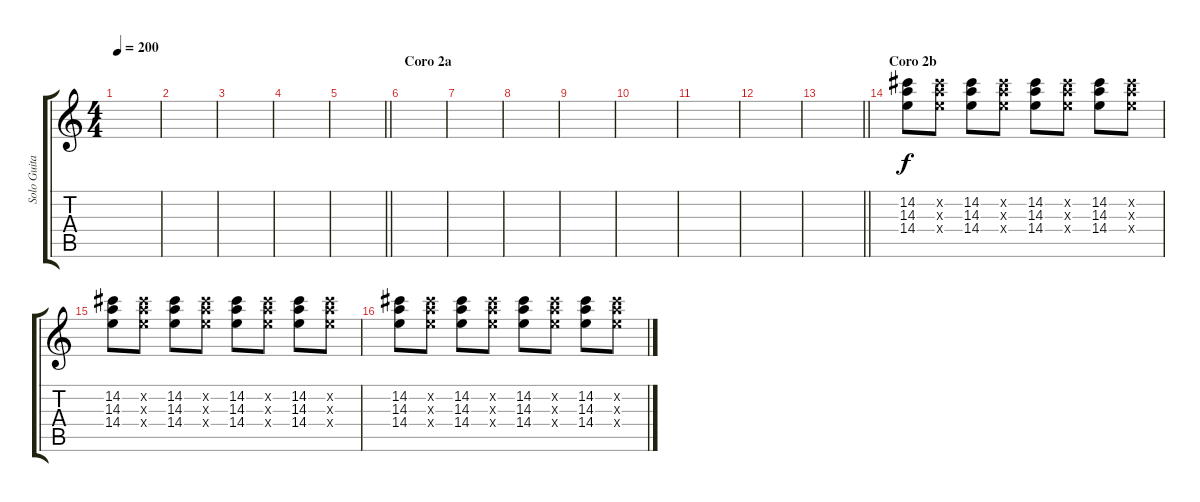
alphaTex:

\track ("Solo Guitar" "Solo Guita") {instrument overdrivenguitar}
\staff {score tabs}
\tuning (E4 B3 G3 D3 A2 E2) {hide}
\ts (4 4)
\tempo 200
\clef g2
\ks c
|
|
|
|
\barLineRight lightlight
|
\section ("" "Coro 2a")
|
|
|
|
|
|
|
\barLineRight lightlight
|
\section ("" "Coro 2b")
(14.2 14.3 14.4).8{volume 10} (14.2{x} 14.3{x} 14.4{x}).8 (14.2 14.3 14.4).8 (14.2{x} 14.3{x} 14.4{x}).8 (14.2 14.3 14.4).8 (14.2{x} 14.3{x} 14.4{x}).8 (14.2 14.3 14.4).8 (14.2{x} 14.3{x} 14.4{x}).8 |
(14.2 14.3 14.4).8 (14.2{x} 14.3{x} 14.4{x}).8 (14.2 14.3 14.4).8 (14.2{x} 14.3{x} 14.4{x}).8 (14.2 14.3 14.4).8 (14.2{x} 14.3{x} 14.4{x}).8 (14.2 14.3 14.4).8 (14.2{x} 14.3{x} 14.4{x}).8 |
(14.2 14.3 14.4).8 (14.2{x} 14.3{x} 14.4{x}).8 (14.2 14.3 14.4).8 (14.2{x} 14.3{x} 14.4{x}).8 (14.2 14.3 14.4).8 (14.2{x} 14.3{x} 14.4{x}).8 (14.2 14.3 14.4).8 (14.2{x} 14.3{x} 14.4{x}).8
